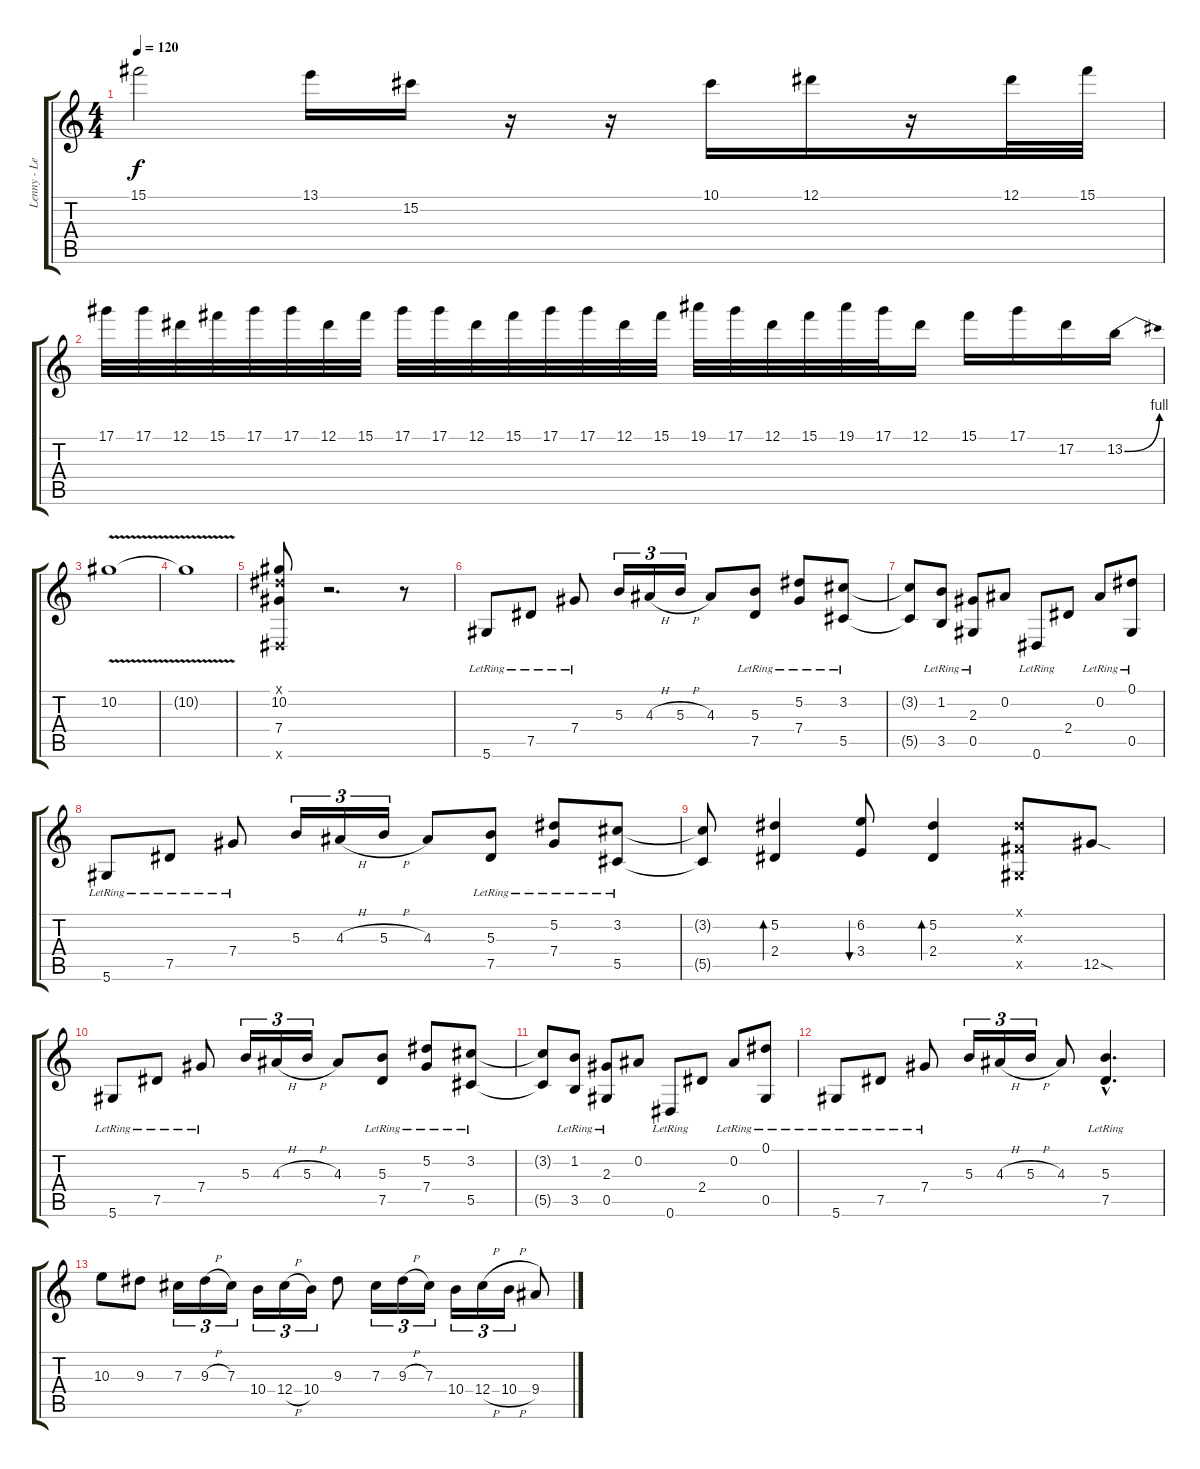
\track ("Lenny - Lead" "Lenny - Le") {instrument distortionguitar}
\staff {score tabs}
\tuning (Eb4 Bb3 Gb3 Db3 Ab2 Eb2) {hide}
\ts (4 4)
\tempo 120
\clef g2
\ks c
15.1{t}.2{dy f} 13.1.16 15.2.16 r.16 r.16 10.1.16 12.1.16 r.16 12.1.32 15.1.32 |
17.1.32 17.1.32 12.1.32 15.1.32 17.1.32 17.1.32 12.1.32 15.1.32 17.1.32 17.1.32 12.1.32 15.1.32 17.1.32 17.1.32 12.1.32 15.1.32 19.1.32 17.1.32 12.1.32 15.1.32 19.1.32 17.1.32 12.1.16 15.1.16 17.1.16 17.2.16 13.2{be (bend 0 0 60 4)}.16 |
10.2{v}.1 |
10.2{t}.1 |
(0.1{x} 10.2 7.4 0.6{x}).8 r.2{d} r.8 |
5.6{lr}.8{instrument acousticguitarnylon} 7.5{lr}.8 7.4{lr}.8 5.3.16{tu (3 2)} 4.3{h}.16{tu (3 2)} 5.3{h}.16{tu (3 2)} 4.3.8 (5.3 7.5{lr}).8 (5.2 7.4{lr}).8 (3.2 5.5{lr}).8 |
(3.2{t} 5.5{t}).8 (1.2{lr} 3.5{lr}).8 (2.3{lr} 0.5{lr}).8 0.2.8 0.6{lr}.8 2.4.8 0.2{lr}.8 (0.1{lr} 0.5{lr}).8 |
5.6{lr}.8 7.5{lr}.8 7.4{lr}.8 5.3.16{tu (3 2)} 4.3{h}.16{tu (3 2)} 5.3{h}.16{tu (3 2)} 4.3.8 (5.3 7.5{lr}).8 (5.2 7.4{lr}).8 (3.2 5.5{lr}).8 |
(3.2{t} 5.5{t}).8 (5.2 2.4).4{bd 240} (6.2 3.4).8{bu 120} (5.2 2.4).4{bd 120} (0.1{x} 0.3{x} 0.5{x}).8 12.5{sod}.8 |
5.6{lr}.8 7.5{lr}.8 7.4{lr}.8 5.3.16{tu (3 2)} 4.3{h}.16{tu (3 2)} 5.3{h}.16{tu (3 2)} 4.3.8 (5.3 7.5{lr}).8 (5.2 7.4{lr}).8 (3.2 5.5{lr}).8 |
(3.2{t} 5.5{t}).8 (1.2{lr} 3.5{lr}).8 (2.3{lr} 0.5{lr}).8 0.2.8 0.6{lr}.8 2.4.8 0.2{lr}.8 (0.1{lr} 0.5{lr}).8 |
5.6{lr}.8 7.5{lr}.8 7.4{lr}.8 5.3.16{tu (3 2)} 4.3{h}.16{tu (3 2)} 5.3{h}.16{tu (3 2)} 4.3.8 (5.3{hac} 7.5{hac lr}).4{d} |
10.3.8 9.3.8 7.3.16{tu (3 2)} 9.3{h}.16{tu (3 2)} 7.3.16{tu (3 2)} 10.4.16{tu (3 2)} 12.4{h}.16{tu (3 2)} 10.4.16{tu (3 2)} 9.3.8 7.3.16{tu (3 2)} 9.3{h}.16{tu (3 2)} 7.3.16{tu (3 2)} 10.4.16{tu (3 2)} 12.4{h}.16{tu (3 2)} 10.4{h}.16{tu (3 2)} 9.4.8
